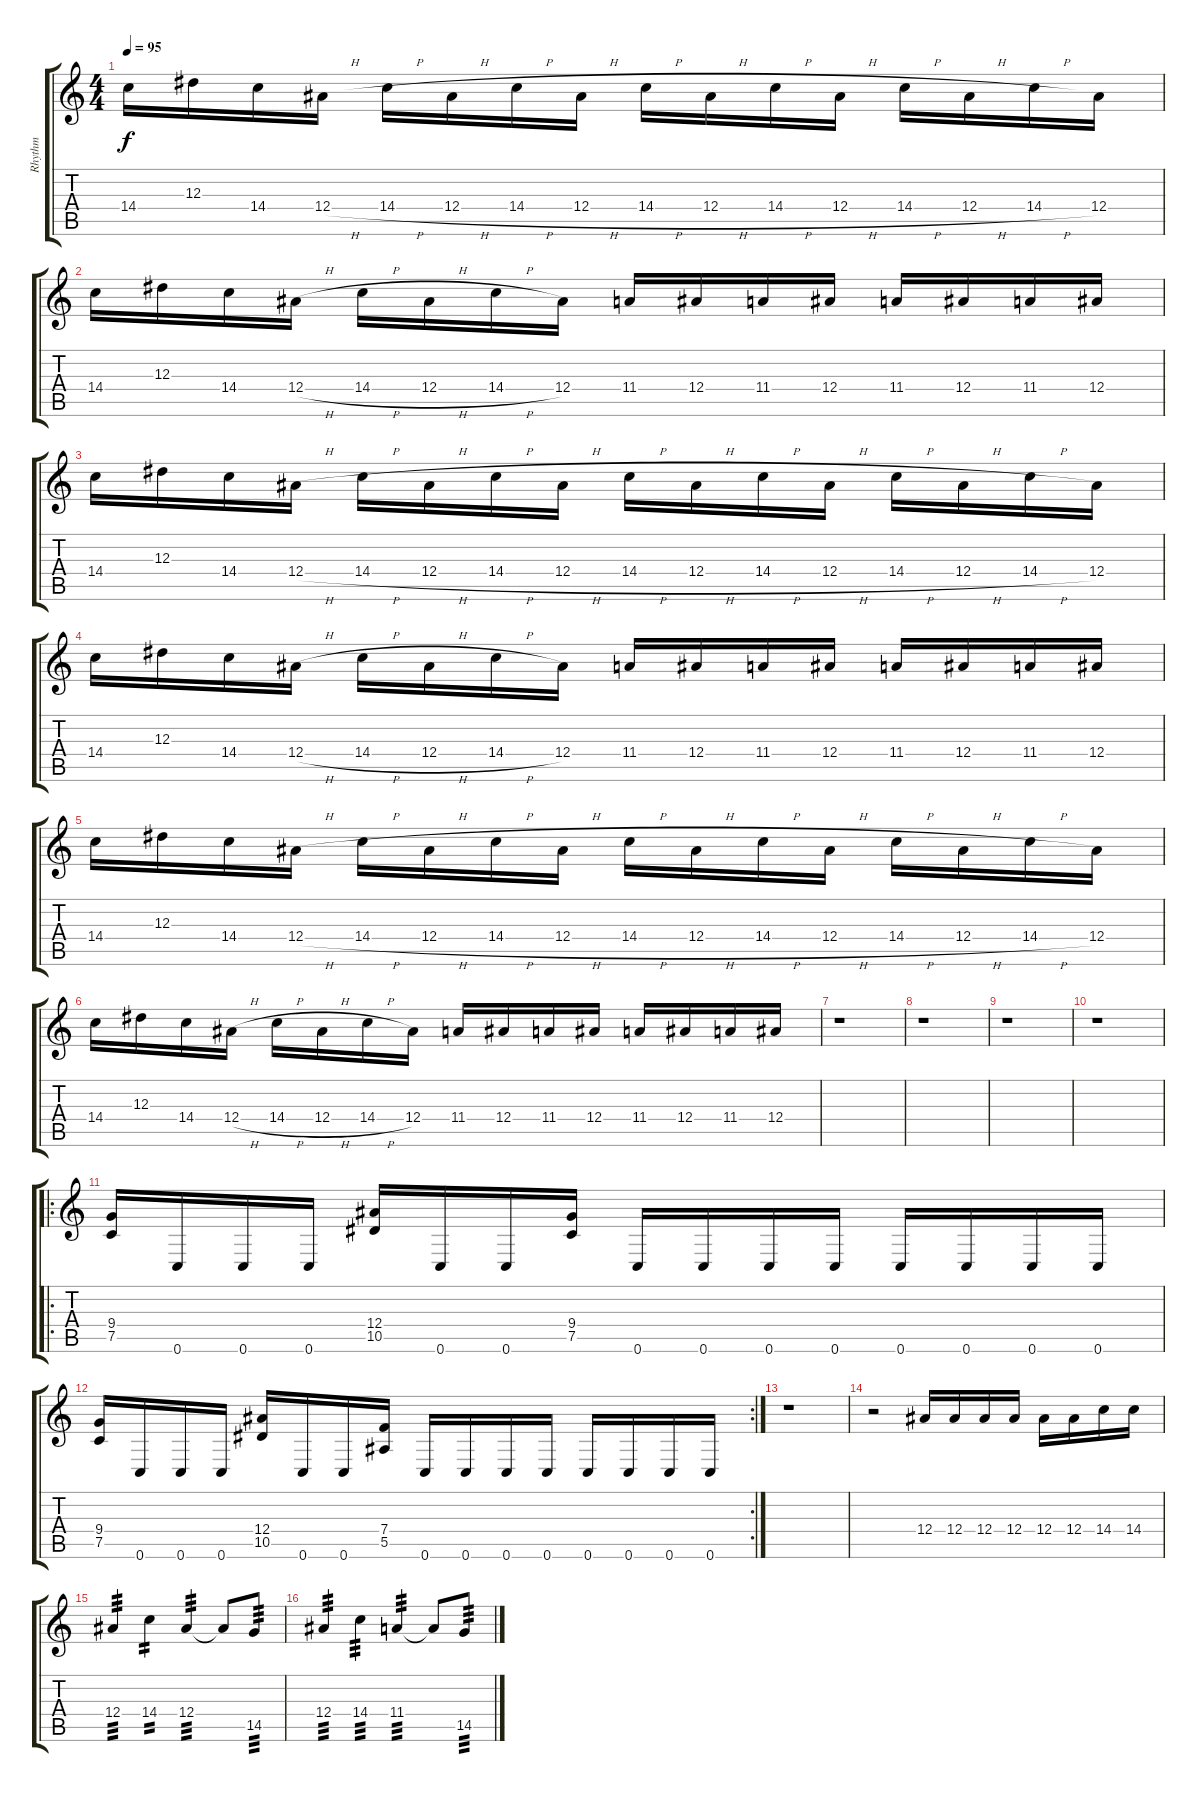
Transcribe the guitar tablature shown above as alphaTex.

\track ("Rhythm" "Rhythm") {instrument distortionguitar}
\staff {score tabs}
\tuning (C4 G3 Eb3 Bb2 F2 C2) {hide}
\ts (4 4)
\tempo 95
\clef g2
\ks c
14.4.16{dy f} 12.3.16 14.4.16 12.4{h}.16 14.4{h}.16 12.4{h}.16 14.4{h}.16 12.4{h}.16 14.4{h}.16 12.4{h}.16 14.4{h}.16 12.4{h}.16 14.4{h}.16 12.4{h}.16 14.4{h}.16 12.4.16 |
14.4.16 12.3.16 14.4.16 12.4{h}.16 14.4{h}.16 12.4{h}.16 14.4{h}.16 12.4.16 11.4.16 12.4.16 11.4.16 12.4.16 11.4.16 12.4.16 11.4.16 12.4.16 |
14.4.16 12.3.16 14.4.16 12.4{h}.16 14.4{h}.16 12.4{h}.16 14.4{h}.16 12.4{h}.16 14.4{h}.16 12.4{h}.16 14.4{h}.16 12.4{h}.16 14.4{h}.16 12.4{h}.16 14.4{h}.16 12.4.16 |
14.4.16 12.3.16 14.4.16 12.4{h}.16 14.4{h}.16 12.4{h}.16 14.4{h}.16 12.4.16 11.4.16 12.4.16 11.4.16 12.4.16 11.4.16 12.4.16 11.4.16 12.4.16 |
14.4.16 12.3.16 14.4.16 12.4{h}.16 14.4{h}.16 12.4{h}.16 14.4{h}.16 12.4{h}.16 14.4{h}.16 12.4{h}.16 14.4{h}.16 12.4{h}.16 14.4{h}.16 12.4{h}.16 14.4{h}.16 12.4.16 |
14.4.16 12.3.16 14.4.16 12.4{h}.16 14.4{h}.16 12.4{h}.16 14.4{h}.16 12.4.16 11.4.16 12.4.16 11.4.16 12.4.16 11.4.16 12.4.16 11.4.16 12.4.16 |
r.1 |
r.1 |
r.1 |
r.1 |
\ro
(9.4 7.5).16 0.6.16 0.6.16 0.6.16 (12.4 10.5).16 0.6.16 0.6.16 (9.4 7.5).16 0.6.16 0.6.16 0.6.16 0.6.16 0.6.16 0.6.16 0.6.16 0.6.16 |
\rc 2
(9.4 7.5).16 0.6.16 0.6.16 0.6.16 (12.4 10.5).16 0.6.16 0.6.16 (7.4 5.5).16 0.6.16 0.6.16 0.6.16 0.6.16 0.6.16 0.6.16 0.6.16 0.6.16 |
r.1 |
r.2 12.4.16 12.4.16 12.4.16 12.4.16 12.4.16 12.4.16 14.4.16 14.4.16 |
12.4.4{tp 3} 14.4.4{tp 2} 12.4.4{tp 3} 12.4{t}.8 14.5.8{tp 3} |
12.4.4{tp 3} 14.4.4{tp 3} 11.4.4{tp 3} 11.4{t}.8 14.5.8{tp 3}
